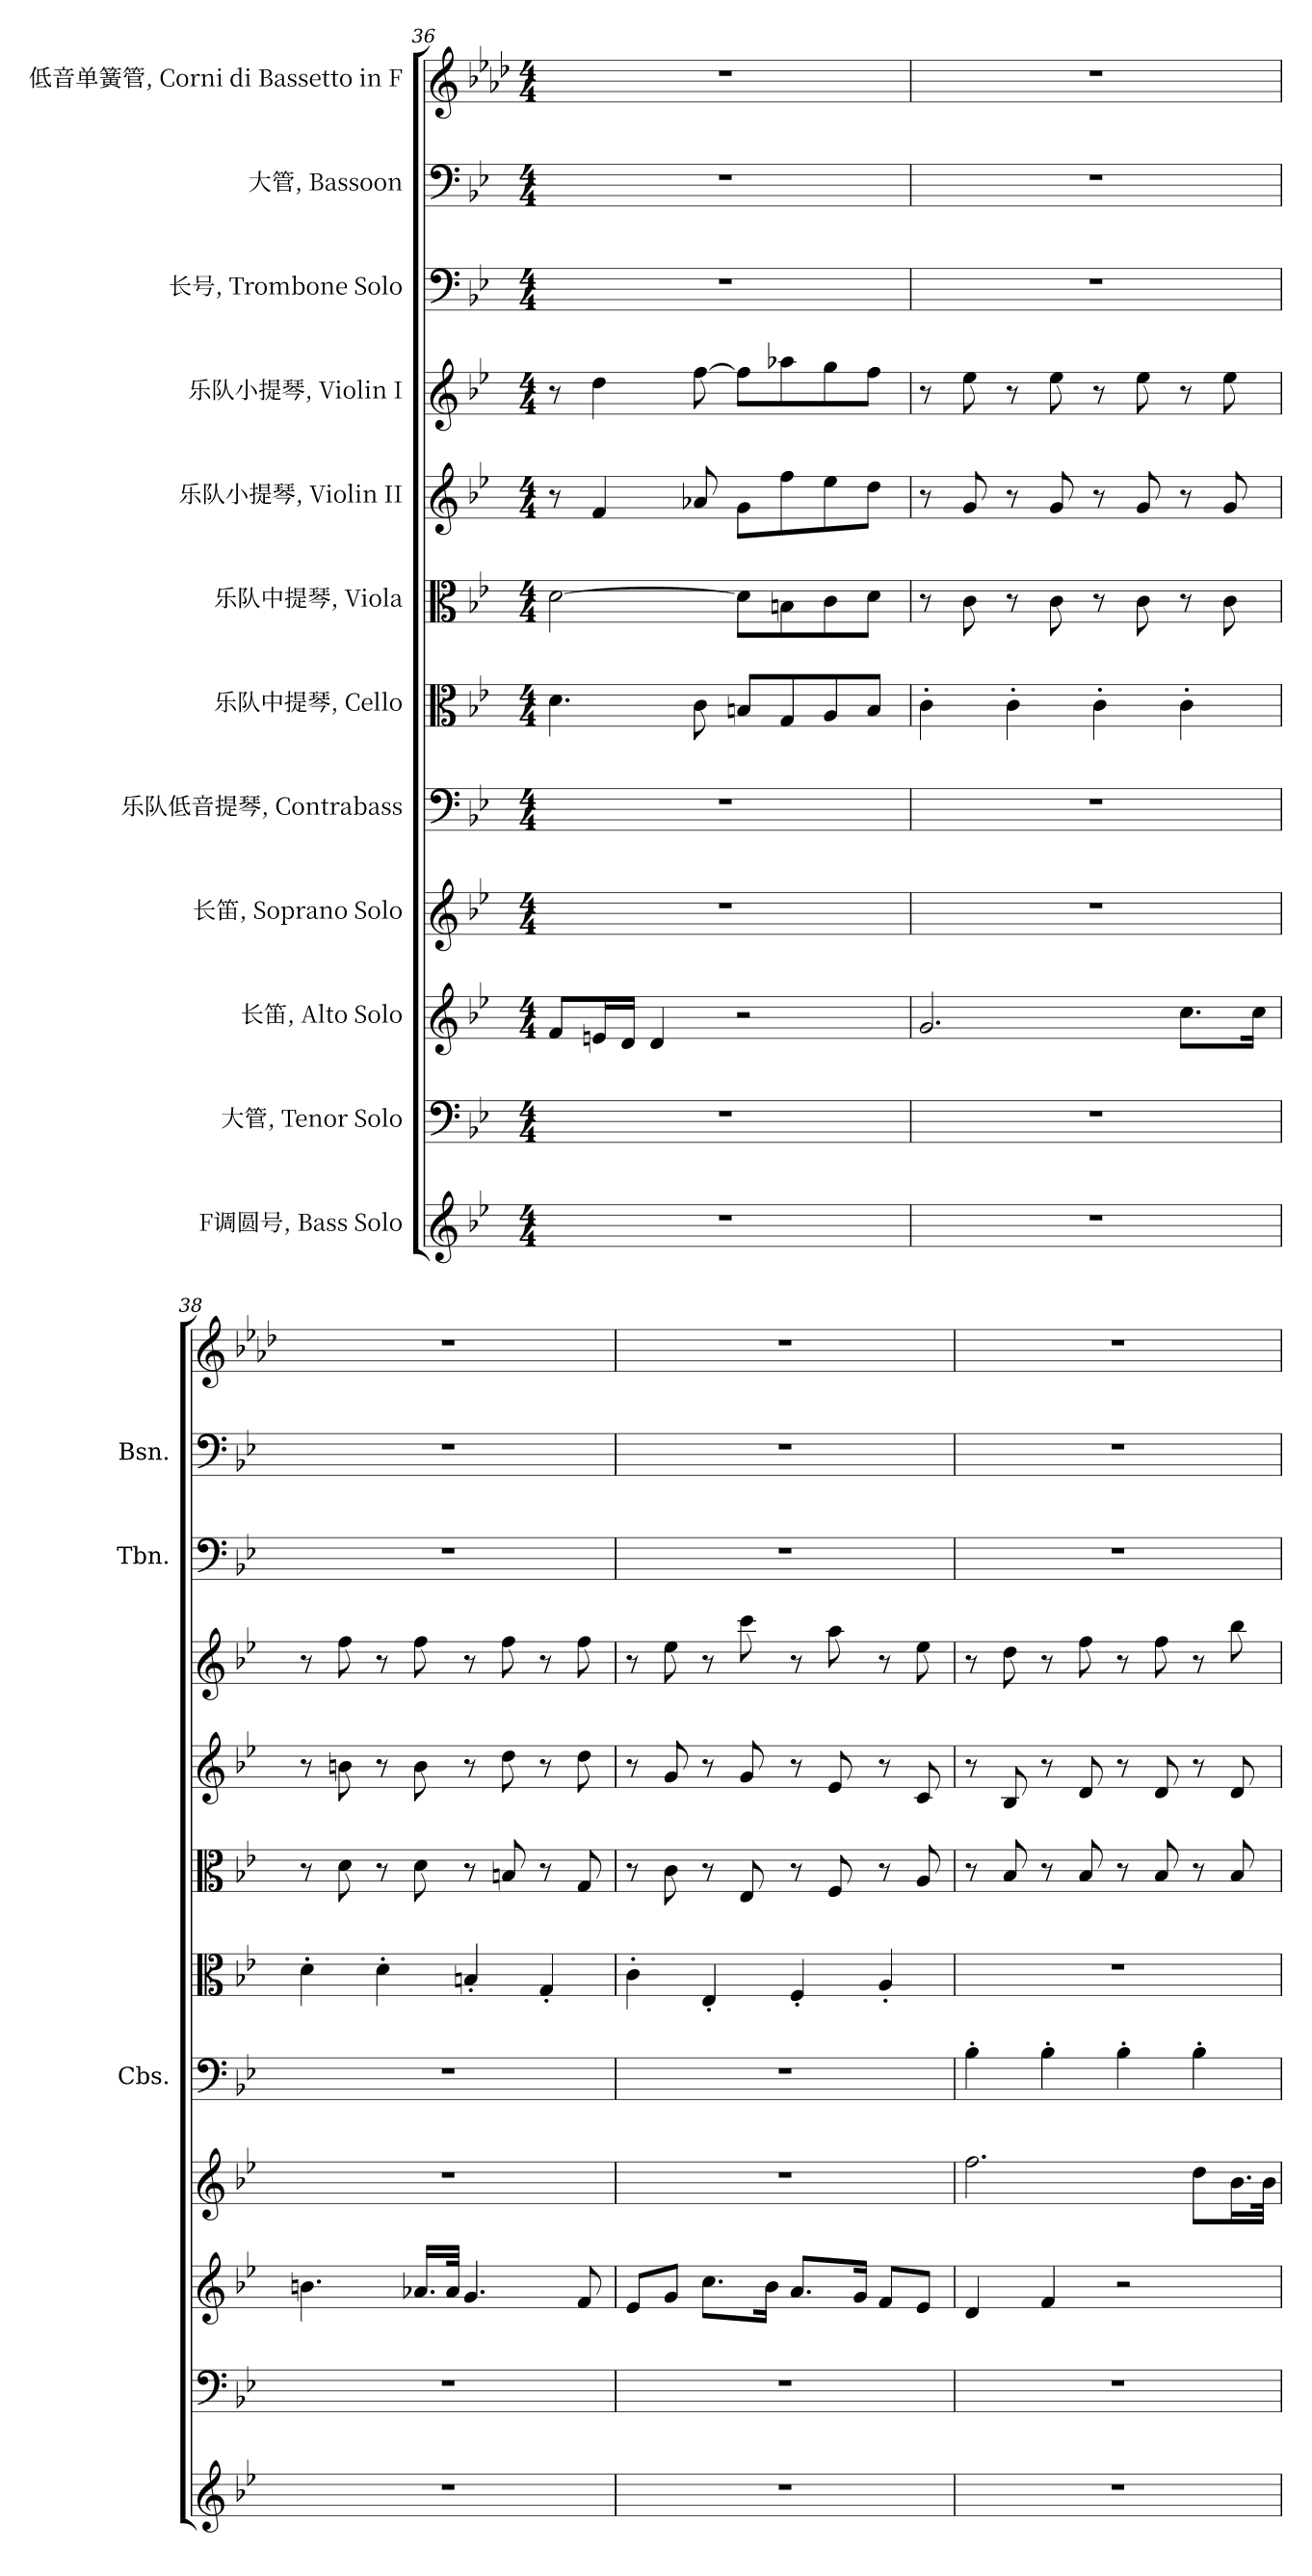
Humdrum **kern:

**kern	**kern	**kern	**kern	**kern	**kern	**kern	**kern	**kern	**kern	**kern	**kern
*part12	*part11	*part10	*part9	*part8	*part7	*part6	*part5	*part4	*part3	*part2	*part1
*staff12	*staff11	*staff10	*staff9	*staff8	*staff7	*staff6	*staff5	*staff4	*staff3	*staff2	*staff1
*I"F调圆号, Bass Solo	*I"大管, Tenor Solo	*I"长笛, Alto Solo	*I"长笛, Soprano Solo	*I"乐队低音提琴, Contrabass	*I"乐队中提琴, Cello	*I"乐队中提琴, Viola	*I"乐队小提琴, Violin II	*I"乐队小提琴, Violin I	*I"长号, Trombone Solo	*I"大管, Bassoon	*I"低音单簧管, Corni di Bassetto in F
*	*	*	*	*I'Cbs.	*	*	*	*	*I'Tbn.	*I'Bsn.	*
!!LO:PB:g=z
*clefG2	*clefF4	*clefG2	*clefG2	*clefF4	*clefC3	*clefC3	*clefG2	*clefG2	*clefF4	*clefF4	*clefG2
*ITrd4c7	*	*	*	*ITrd7c12	*	*	*	*	*	*	*ITrd8c14
*k[b-e-a-]	*k[b-e-]	*k[b-e-]	*k[b-e-]	*k[b-e-]	*k[b-e-]	*k[b-e-]	*k[b-e-]	*k[b-e-]	*k[b-e-]	*k[b-e-]	*k[b-e-a-d-]
*M4/4	*M4/4	*M4/4	*M4/4	*M4/4	*M4/4	*M4/4	*M4/4	*M4/4	*M4/4	*M4/4	*M4/4
=36	=36	=36	=36	=36	=36	=36	=36	=36	=36	=36	=36
1r	1r	8f/L	1r	1r	4.d\	[2d\	8r	8r	1r	1r	1r
.	.	16en/L	.	.	.	.	4f/	4dd\	.	.	.
.	.	16d/JJ	.	.	.	.	.	.	.	.	.
.	.	4d/	.	.	.	.	.	.	.	.	.
.	.	.	.	.	8c\	.	8a-X/	[8ff\	.	.	.
.	.	2r	.	.	8Bn/L	8d\L]	8g\L	8ff\L]	.	.	.
.	.	.	.	.	8G/	8Bn\	8ff\	8aa-X\	.	.	.
.	.	.	.	.	8A/	8c\	8ee-\	8gg\	.	.	.
.	.	.	.	.	8B/J	8d\J	8dd\J	8ff\J	.	.	.
=37	=37	=37	=37	=37	=37	=37	=37	=37	=37	=37	=37
1r	1r	2.g/	1r	1r	4c'\	8r	8r	8r	1r	1r	1r
.	.	.	.	.	.	8c\	8g/	8ee-\	.	.	.
.	.	.	.	.	4c'\	8r	8r	8r	.	.	.
.	.	.	.	.	.	8c\	8g/	8ee-\	.	.	.
.	.	.	.	.	4c'\	8r	8r	8r	.	.	.
.	.	.	.	.	.	8c\	8g/	8ee-\	.	.	.
.	.	8.cc\L	.	.	4c'\	8r	8r	8r	.	.	.
.	.	.	.	.	.	8c\	8g/	8ee-\	.	.	.
.	.	16cc\Jk	.	.	.	.	.	.	.	.	.
=38	=38	=38	=38	=38	=38	=38	=38	=38	=38	=38	=38
1r	1r	4.bn\	1r	1r	4d'\	8r	8r	8r	1r	1r	1r
.	.	.	.	.	.	8d\	8bn\	8ff\	.	.	.
.	.	.	.	.	4d'\	8r	8r	8r	.	.	.
.	.	16.a-X/LL	.	.	.	8d\	8b\	8ff\	.	.	.
.	.	32a-/JJk	.	.	.	.	.	.	.	.	.
.	.	4.g/	.	.	4Bn'/	8r	8r	8r	.	.	.
.	.	.	.	.	.	8Bn/	8dd\	8ff\	.	.	.
.	.	.	.	.	4G'/	8r	8r	8r	.	.	.
.	.	8f/	.	.	.	8G/	8dd\	8ff\	.	.	.
!!LO:PB:g=z
=39	=39	=39	=39	=39	=39	=39	=39	=39	=39	=39	=39
1r	1r	8e-/L	1r	1r	4c'\	8r	8r	8r	1r	1r	1r
.	.	8g/J	.	.	.	8c\	8g/	8ee-\	.	.	.
.	.	8.cc\L	.	.	4E-'/	8r	8r	8r	.	.	.
.	.	.	.	.	.	8E-/	8g/	8ccc\	.	.	.
.	.	16b-\Jk	.	.	.	.	.	.	.	.	.
.	.	8.a/L	.	.	4F'/	8r	8r	8r	.	.	.
.	.	.	.	.	.	8F/	8e-/	8aa\	.	.	.
.	.	16g/Jk	.	.	.	.	.	.	.	.	.
.	.	8f/L	.	.	4A'/	8r	8r	8r	.	.	.
.	.	8e-/J	.	.	.	8A/	8c/	8ee-\	.	.	.
=40	=40	=40	=40	=40	=40	=40	=40	=40	=40	=40	=40
1r	1r	4d/	2.ff\	4BB-'\	1r	8r	8r	8r	1r	1r	1r
.	.	.	.	.	.	8B-/	8B-/	8dd\	.	.	.
.	.	4f/	.	4BB-'\	.	8r	8r	8r	.	.	.
.	.	.	.	.	.	8B-/	8d/	8ff\	.	.	.
.	.	2r	.	4BB-'\	.	8r	8r	8r	.	.	.
.	.	.	.	.	.	8B-/	8d/	8ff\	.	.	.
.	.	.	8dd\L	4BB-'\	.	8r	8r	8r	.	.	.
.	.	.	16.b-\L	.	.	8B-/	8d/	8bb-\	.	.	.
.	.	.	32b-\JJk	.	.	.	.	.	.	.	.
=	=	=	=	=	=	=	=	=	=	=	=
*-	*-	*-	*-	*-	*-	*-	*-	*-	*-	*-	*-
